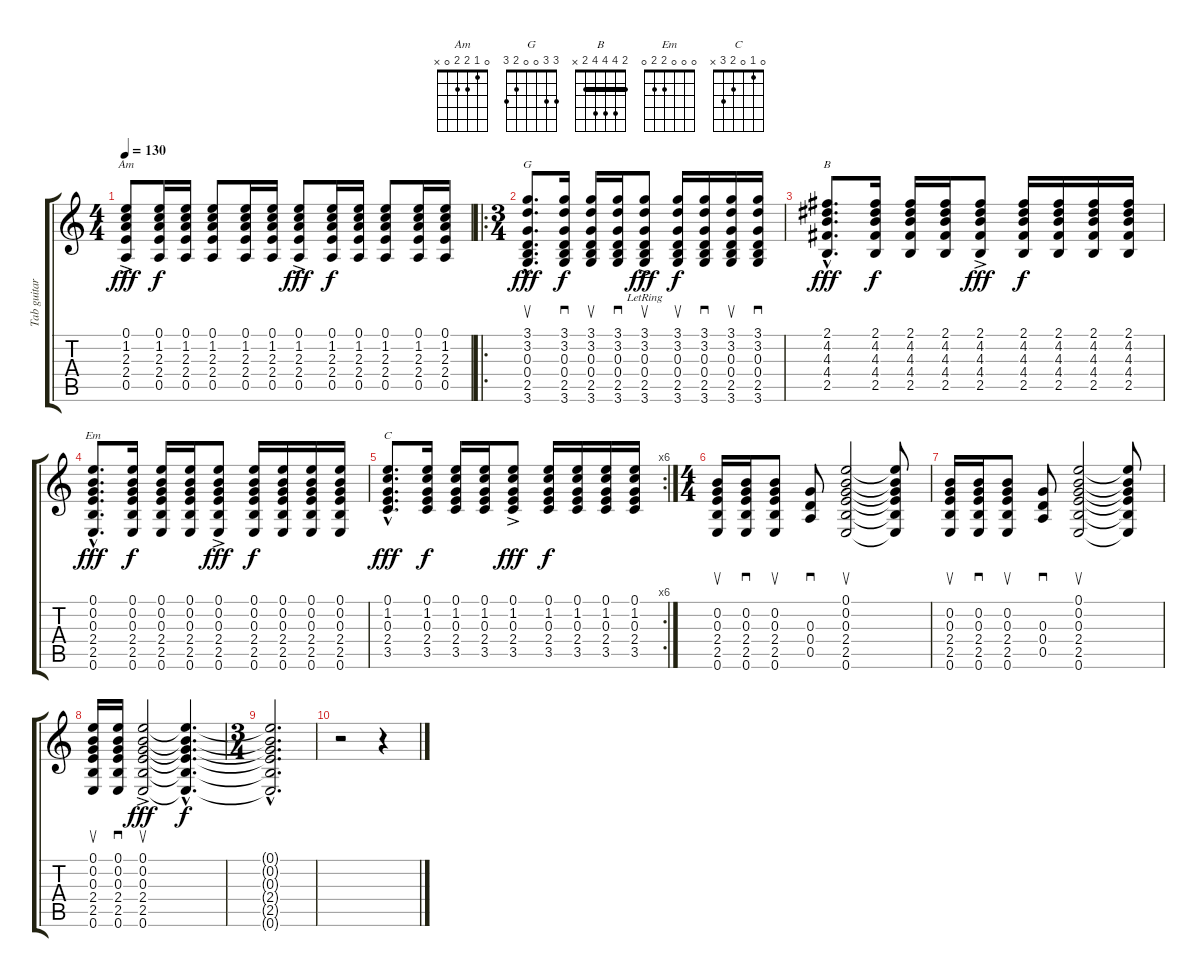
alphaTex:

\track ("Tab guitare rithm" "Tab guitar") {instrument acousticguitarsteel}
\staff {score tabs}
\tuning (E4 B3 G3 D3 A2 E2) {hide}
\chord ("Am" 0 1 2 2 0 x)
\chord ("G" 3 3 0 0 2 3)
\chord ("B" 2 4 4 4 2 x) {barre 2}
\chord ("Em" 0 0 0 2 2 0)
\chord ("C" 0 1 0 2 3 x)
\ts (4 4)
\tempo 130
\clef g2
\ks c
(0.1{ac} 1.2 2.3 2.4 0.5).8{ch "Am" dy fff} (0.1 1.2 2.3 2.4 0.5).16{dy f} (0.1 1.2 2.3 2.4 0.5).16 (0.1 1.2 2.3 2.4 0.5).8 (0.1 1.2 2.3 2.4 0.5).16 (0.1 1.2 2.3 2.4 0.5).16 (0.1{ac} 1.2 2.3 2.4 0.5).8{dy fff} (0.1 1.2 2.3 2.4 0.5).16{dy f} (0.1 1.2 2.3 2.4 0.5).16 (0.1 1.2 2.3 2.4 0.5).8 (0.1 1.2 2.3 2.4 0.5).16 (0.1 1.2 2.3 2.4 0.5).16 |
\ro
\ts (3 4)
(3.1{hac} 3.2{hac} 0.3{hac} 0.4{hac} 2.5{hac} 3.6{hac}).8{d su ch "G" dy fff} (3.1 3.2 0.3 0.4 2.5 3.6).16{sd dy f} (3.1 3.2 0.3 0.4 2.5 3.6).16{su} (3.1 3.2 0.3 0.4 2.5 3.6).16{sd} (3.1{lr} 3.2 0.3 0.4 2.5 3.6{ac}).8{su dy fff} (3.1 3.2 0.3 0.4 2.5 3.6).16{su dy f} (3.1 3.2 0.3 0.4 2.5 3.6).16{sd} (3.1 3.2 0.3 0.4 2.5 3.6).16{su} (3.1 3.2 0.3 0.4 2.5 3.6).16{sd} |
(2.1{hac} 4.2{hac} 4.3{hac} 4.4{hac} 2.5{hac}).8{d ch "B" dy fff} (2.1 4.2 4.3 4.4 2.5).16{dy f} (2.1 4.2 4.3 4.4 2.5).16 (2.1 4.2 4.3 4.4 2.5).16 (2.1{ac} 4.2 4.3 4.4 2.5).8{dy fff} (2.1 4.2 4.3 4.4 2.5).16{dy f} (2.1 4.2 4.3 4.4 2.5).16 (2.1 4.2 4.3 4.4 2.5).16 (2.1 4.2 4.3 4.4 2.5).16 |
(0.1{hac} 0.2{hac} 0.3{hac} 2.4{hac} 2.5{hac} 0.6{hac}).8{d ch "Em" dy fff} (0.1 0.2 0.3 2.4 2.5 0.6).16{dy f} (0.1 0.2 0.3 2.4 2.5 0.6).16 (0.1 0.2 0.3 2.4 2.5 0.6).16 (0.1{ac} 0.2 0.3 2.4 2.5 0.6).8{dy fff} (0.1 0.2 0.3 2.4 2.5 0.6).16{dy f} (0.1 0.2 0.3 2.4 2.5 0.6).16 (0.1 0.2 0.3 2.4 2.5 0.6).16 (0.1 0.2 0.3 2.4 2.5 0.6).16 |
\rc 6
(0.1{hac} 1.2{hac} 0.3{hac} 2.4{hac} 3.5{hac}).8{d ch "C" dy fff} (0.1 1.2 0.3 2.4 3.5).16{dy f} (0.1 1.2 0.3 2.4 3.5).16 (0.1 1.2 0.3 2.4 3.5).16 (0.1{ac} 1.2 0.3 2.4 3.5).8{dy fff} (0.1 1.2 0.3 2.4 3.5).16{dy f} (0.1 1.2 0.3 2.4 3.5).16 (0.1 1.2 0.3 2.4 3.5).16 (0.1 1.2 0.3 2.4 3.5).16 |
\ts (4 4)
(0.2 0.3 2.4 2.5 0.6).16{su} (0.2 0.3 2.4 2.5 0.6).16{sd} (0.2 0.3 2.4 2.5 0.6).8{su} (0.3 0.4 0.5).8{sd} (0.1 0.2 0.3 2.4 2.5 0.6).2{su} (0.1{t} 0.2{t} 0.3{t} 2.4{t} 2.5{t} 0.6{t}).8 |
(0.2 0.3 2.4 2.5 0.6).16{su} (0.2 0.3 2.4 2.5 0.6).16{sd} (0.2 0.3 2.4 2.5 0.6).8{su} (0.3 0.4 0.5).8{sd} (0.1 0.2 0.3 2.4 2.5 0.6).2{su} (0.1{t} 0.2{t} 0.3{t} 2.4{t} 2.5{t} 0.6{t}).8 |
(0.1 0.2 0.3 2.4 2.5 0.6).16{su} (0.1 0.2 0.3 2.4 2.5 0.6).16{sd} (0.1{ac} 0.2 0.3 2.4 2.5 0.6).2{su dy fff} (0.1{hac t} 0.2{hac t} 0.3{hac t} 2.4{hac t} 2.5{hac t} 0.6{hac t}).4{d dy f} |
\ts (3 4)
(0.1{hac t} 0.2{hac t} 0.3{hac t} 2.4{hac t} 2.5{hac t} 0.6{hac t}).2{d} |
r.2 r.4
